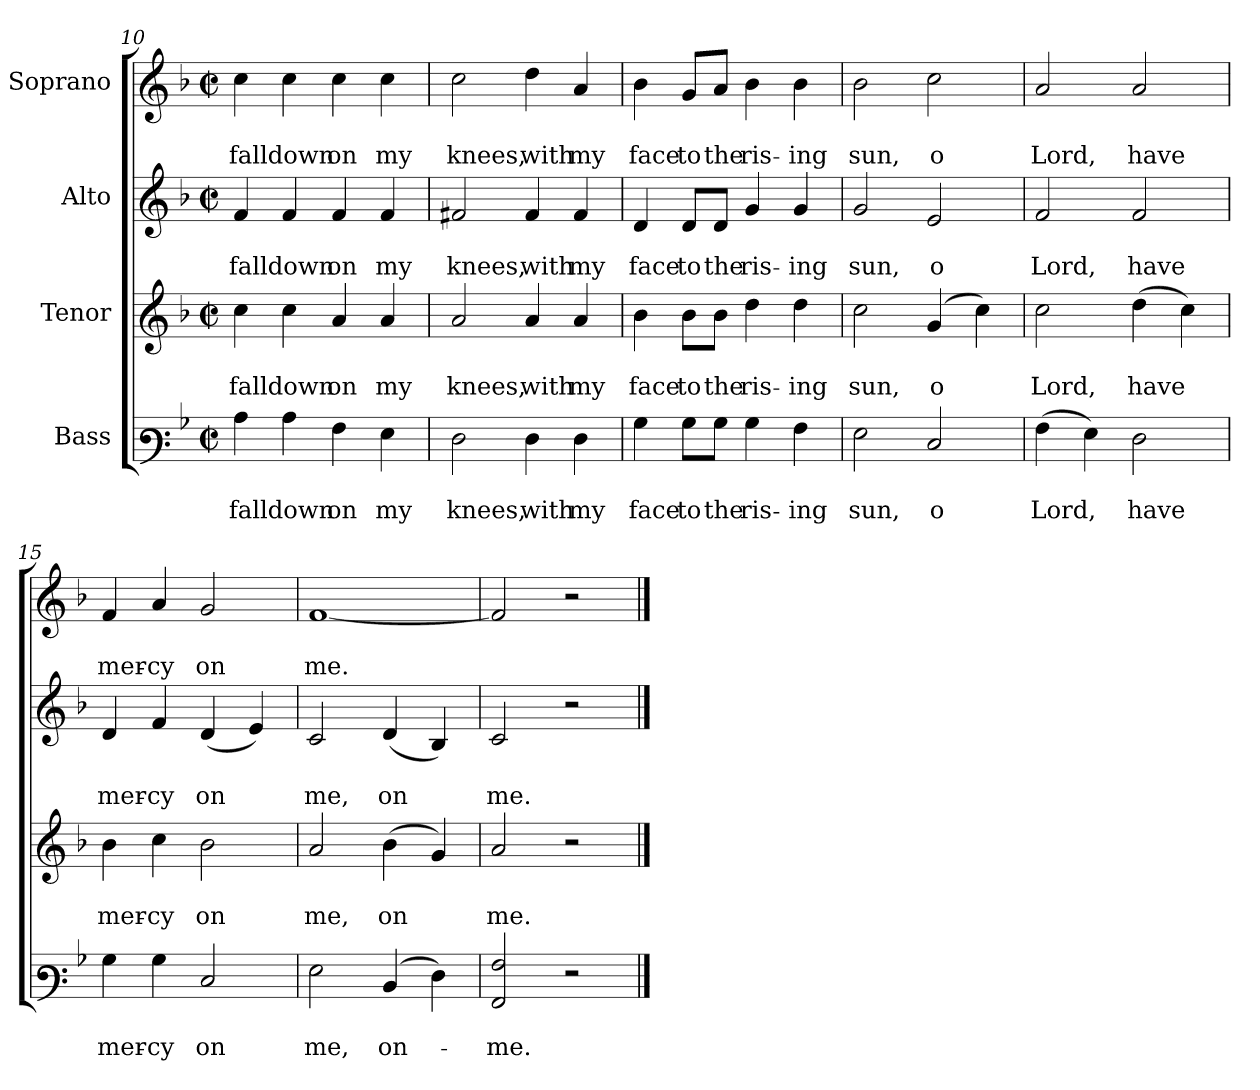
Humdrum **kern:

**kern	**text	**text	**kern	**text	**text	**kern	**text	**text	**kern	**text	**text
*part4	*part4	*part4	*part3	*part3	*part3	*part2	*part2	*part2	*part1	*part1	*part1
*staff4	*staff4	*staff4	*staff3	*staff3	*staff3	*staff2	*staff2	*staff2	*staff1	*staff1	*staff1
*I"Bass	*	*	*I"Tenor	*	*	*I"Alto	*	*	*I"Soprano	*	*
*clefF3	*	*	*clefG2	*	*	*clefG2	*	*	*clefG2	*	*
*k[b-]	*	*	*k[b-]	*	*	*k[b-]	*	*	*k[b-]	*	*
*F:	*	*	*F:	*	*	*F:	*	*	*F:	*	*
*M2/2	*	*	*M2/2	*	*	*M2/2	*	*	*M2/2	*	*
*met(c|)	*	*	*met(c|)	*	*	*met(c|)	*	*	*met(c|)	*	*
=10	=10	=10	=10	=10	=10	=10	=10	=10	=10	=10	=10
!	!	!LO:LY:b	!	!	!LO:LY:b	!	!	!LO:LY:b	!	!	!LO:LY:b
4c\	.	fall	4cc\	.	fall	4f/	.	fall	4cc\	.	fall
!	!	!LO:LY:b	!	!	!LO:LY:b	!	!	!LO:LY:b	!	!	!LO:LY:b
4c\	.	down	4cc\	.	down	4f/	.	down	4cc\	.	down
!	!	!LO:LY:b	!	!	!LO:LY:b	!	!	!LO:LY:b	!	!	!LO:LY:b
4A\	.	on	4a/	.	on	4f/	.	on	4cc\	.	on
!	!	!LO:LY:b	!	!	!LO:LY:b	!	!	!LO:LY:b	!	!	!LO:LY:b
4G\	.	my	4a/	.	my	4f/	.	my	4cc\	.	my
!!LO:PB:g=z
=11	=11	=11	=11	=11	=11	=11	=11	=11	=11	=11	=11
!	!	!LO:LY:b	!	!	!LO:LY:b	!	!	!LO:LY:b	!	!	!LO:LY:b
2F\	.	knees,	2a/	.	knees,	2f#X/	.	knees,	2cc\	.	knees,
!	!	!LO:LY:b	!	!	!LO:LY:b	!	!	!LO:LY:b	!	!	!LO:LY:b
4F\	.	with	4a/	.	with	4f#/	.	with	4dd\	.	with
!	!	!LO:LY:b	!	!	!LO:LY:b	!	!	!LO:LY:b	!	!	!LO:LY:b
4F\	.	my	4a/	.	my	4f#/	.	my	4a/	.	my
=12	=12	=12	=12	=12	=12	=12	=12	=12	=12	=12	=12
!	!	!LO:LY:b	!	!	!LO:LY:b	!	!	!LO:LY:b	!	!	!LO:LY:b
4B-\	.	face	4b-\	.	face	4d/	.	face	4b-\	.	face
!	!	!LO:LY:b	!	!	!LO:LY:b	!	!	!LO:LY:b	!	!	!LO:LY:b
8B-\L	.	to	8b-\L	.	to	8d/L	.	to	8g/L	.	to
!	!	!LO:LY:b	!	!	!LO:LY:b	!	!	!LO:LY:b	!	!	!LO:LY:b
8B-\J	.	the	8b-\J	.	the	8d/J	.	the	8a/J	.	the
!	!	!LO:LY:b	!	!	!LO:LY:b	!	!	!LO:LY:b	!	!	!LO:LY:b
4B-\	.	ris-	4dd\	.	ris-	4g/	.	ris-	4b-\	.	ris-
!	!	!LO:LY:b	!	!	!LO:LY:b	!	!	!LO:LY:b	!	!	!LO:LY:b
4A\	.	-ing	4dd\	.	-ing	4g/	.	-ing	4b-\	.	-ing
=13	=13	=13	=13	=13	=13	=13	=13	=13	=13	=13	=13
!	!	!LO:LY:b	!	!	!LO:LY:b	!	!	!LO:LY:b	!	!	!LO:LY:b
2G\	.	sun,	2cc\	.	sun,	2g/	.	sun,	2b-\	.	sun,
!	!	!LO:LY:b	!	!	!LO:LY:b	!	!	!LO:LY:b	!	!	!LO:LY:b
2E/	.	o	(>4g/	.	o	2e/	.	o	2cc\	.	o
.	.	.	4cc\)	.	.	.	.	.	.	.	.
=14	=14	=14	=14	=14	=14	=14	=14	=14	=14	=14	=14
!	!	!LO:LY:b	!	!	!LO:LY:b	!	!	!LO:LY:b	!	!	!LO:LY:b
(>4A\	.	Lord,	2cc\	.	Lord,	2f/	.	Lord,	2a/	.	Lord,
4G\)	.	.	.	.	.	.	.	.	.	.	.
!	!	!LO:LY:b	!	!	!LO:LY:b	!	!	!LO:LY:b	!	!	!LO:LY:b
2F\	.	have	(>4dd\	.	have	2f/	.	have	2a/	.	have
.	.	.	4cc\)	.	.	.	.	.	.	.	.
=15	=15	=15	=15	=15	=15	=15	=15	=15	=15	=15	=15
!	!	!LO:LY:b	!	!	!LO:LY:b	!	!	!LO:LY:b	!	!	!LO:LY:b
4B-\	.	mer-	4b-\	.	mer-	4d/	.	mer-	4f/	.	mer-
!	!	!LO:LY:b	!	!	!LO:LY:b	!	!	!LO:LY:b	!	!	!LO:LY:b
4B-\	.	-cy	4cc\	.	-cy	4f/	.	-cy	4a/	.	-cy
!	!	!LO:LY:b	!	!	!LO:LY:b	!	!	!LO:LY:b	!	!	!LO:LY:b
2E/	.	on	2b-\	.	on	(<4d/	.	on	2g/	.	on
.	.	.	.	.	.	4e/)	.	.	.	.	.
!!LO:LB:g=z
=16	=16	=16	=16	=16	=16	=16	=16	=16	=16	=16	=16
!	!	!LO:LY:b	!	!	!LO:LY:b	!	!	!LO:LY:b	!	!	!LO:LY:b
2G\	.	me,	2a/	.	me,	2c/	.	me,	[1f	.	me.
!	!	!LO:LY:b	!	!	!LO:LY:b	!	!	!LO:LY:b	!	!	!
(>4D/	.	on-	(>4b-\	.	on	(<4d/	.	on	.	.	.
4F\)	.	.	4g/)	.	.	4B-/)	.	.	.	.	.
=17	=17	=17	=17	=17	=17	=17	=17	=17	=17	=17	=17
!	!	!LO:LY:b	!	!	!LO:LY:b	!	!	!LO:LY:b	!	!	!
2AA/ 2A/	.	-me.	2a/	.	me.	2c/	.	me.	2f/]	.	.
2r	.	.	2r	.	.	2r	.	.	2r	.	.
==	==	==	==	==	==	==	==	==	==	==	==
*-	*-	*-	*-	*-	*-	*-	*-	*-	*-	*-	*-
